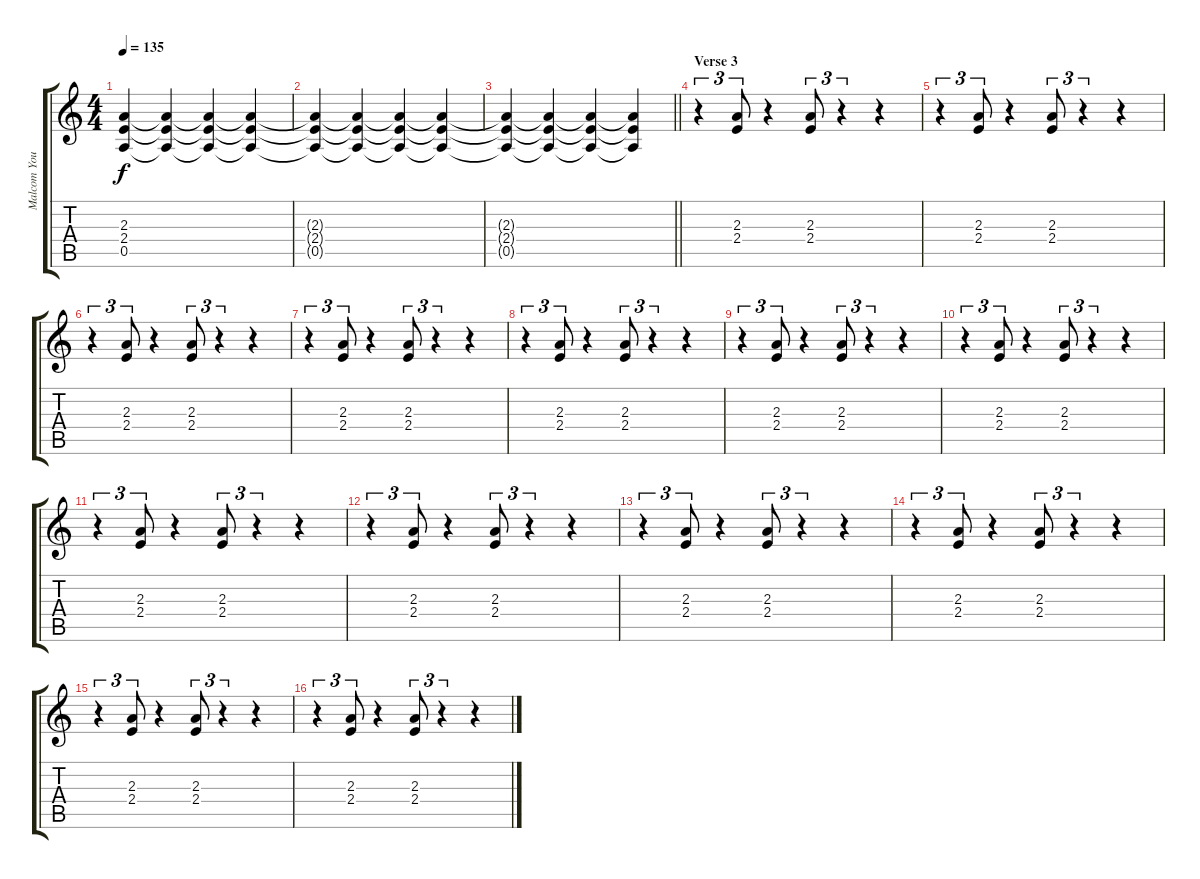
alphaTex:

\track ("Malcom Young" "Malcom You") {instrument overdrivenguitar}
\staff {score tabs}
\tuning (E4 B3 G3 D3 A2 E2) {hide}
\ts (4 4)
\tempo 135
\clef g2
\ks c
(2.3{t} 2.4{t} 0.5{t}).4{dy f} (2.3{t} 2.4{t} 0.5{t}).4{volume 13} (2.3{t} 2.4{t} 0.5{t}).4{volume 12} (2.3{t} 2.4{t} 0.5{t}).4{volume 11} |
(2.3{t} 2.4{t} 0.5{t}).4{volume 10} (2.3{t} 2.4{t} 0.5{t}).4{volume 9} (2.3{t} 2.4{t} 0.5{t}).4{volume 8} (2.3{t} 2.4{t} 0.5{t}).4{volume 7} |
\barLineRight lightlight
(2.3{t} 2.4{t} 0.5{t}).4{volume 6} (2.3{t} 2.4{t} 0.5{t}).4{volume 5} (2.3{t} 2.4{t} 0.5{t}).4{volume 4} (2.3{t} 2.4{t} 0.5{t}).4{volume 3} |
\section ("" "Verse 3")
r.4{tu (3 2) volume 14} (2.3 2.4).8{tu (3 2)} r.4 (2.3 2.4).8{tu (3 2)} r.4{tu (3 2)} r.4 |
r.4{tu (3 2)} (2.3 2.4).8{tu (3 2)} r.4 (2.3 2.4).8{tu (3 2)} r.4{tu (3 2)} r.4 |
r.4{tu (3 2)} (2.3 2.4).8{tu (3 2)} r.4 (2.3 2.4).8{tu (3 2)} r.4{tu (3 2)} r.4 |
r.4{tu (3 2)} (2.3 2.4).8{tu (3 2)} r.4 (2.3 2.4).8{tu (3 2)} r.4{tu (3 2)} r.4 |
r.4{tu (3 2)} (2.3 2.4).8{tu (3 2)} r.4 (2.3 2.4).8{tu (3 2)} r.4{tu (3 2)} r.4 |
r.4{tu (3 2)} (2.3 2.4).8{tu (3 2)} r.4 (2.3 2.4).8{tu (3 2)} r.4{tu (3 2)} r.4 |
r.4{tu (3 2)} (2.3 2.4).8{tu (3 2)} r.4 (2.3 2.4).8{tu (3 2)} r.4{tu (3 2)} r.4 |
r.4{tu (3 2)} (2.3 2.4).8{tu (3 2)} r.4 (2.3 2.4).8{tu (3 2)} r.4{tu (3 2)} r.4 |
r.4{tu (3 2)} (2.3 2.4).8{tu (3 2)} r.4 (2.3 2.4).8{tu (3 2)} r.4{tu (3 2)} r.4 |
r.4{tu (3 2)} (2.3 2.4).8{tu (3 2)} r.4 (2.3 2.4).8{tu (3 2)} r.4{tu (3 2)} r.4 |
r.4{tu (3 2)} (2.3 2.4).8{tu (3 2)} r.4 (2.3 2.4).8{tu (3 2)} r.4{tu (3 2)} r.4 |
r.4{tu (3 2)} (2.3 2.4).8{tu (3 2)} r.4 (2.3 2.4).8{tu (3 2)} r.4{tu (3 2)} r.4 |
r.4{tu (3 2)} (2.3 2.4).8{tu (3 2)} r.4 (2.3 2.4).8{tu (3 2)} r.4{tu (3 2)} r.4
